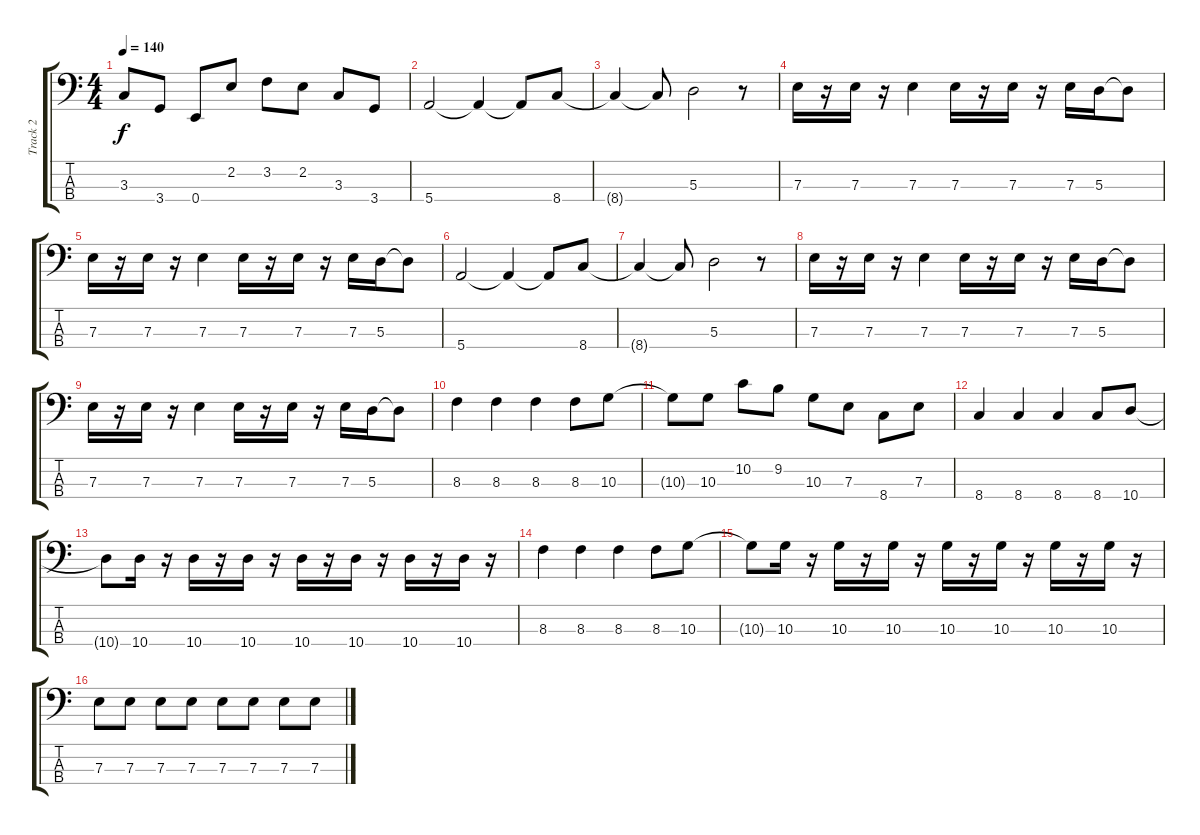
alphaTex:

\track ("Track 2" "Track 2") {instrument electricbassfinger}
\staff {score tabs}
\tuning (G2 D2 A1 E1) {hide}
\ts (4 4)
\tempo 140
\clef f4
\ks c
3.3.8{dy f} 3.4.8 0.4.8 2.2.8 3.2.8 2.2.8 3.3.8 3.4.8 |
5.4.2 5.4{t}.4 5.4{t}.8 8.4.8 |
8.4{t}.4 8.4{t}.8 5.3.2 r.8 |
7.3.16 r.16 7.3.16 r.16 7.3.4 7.3.16 r.16 7.3.16 r.16 7.3.16 5.3.16 5.3{t}.8 |
7.3.16 r.16 7.3.16 r.16 7.3.4 7.3.16 r.16 7.3.16 r.16 7.3.16 5.3.16 5.3{t}.8 |
5.4.2 5.4{t}.4 5.4{t}.8 8.4.8 |
8.4{t}.4 8.4{t}.8 5.3.2 r.8 |
7.3.16 r.16 7.3.16 r.16 7.3.4 7.3.16 r.16 7.3.16 r.16 7.3.16 5.3.16 5.3{t}.8 |
7.3.16 r.16 7.3.16 r.16 7.3.4 7.3.16 r.16 7.3.16 r.16 7.3.16 5.3.16 5.3{t}.8 |
8.3.4 8.3.4 8.3.4 8.3.8 10.3.8 |
10.3{t}.8 10.3.8 10.2.8 9.2.8 10.3.8 7.3.8 8.4.8 7.3.8 |
8.4.4 8.4.4 8.4.4 8.4.8 10.4.8 |
10.4{t}.8 10.4.16 r.16 10.4.16 r.16 10.4.16 r.16 10.4.16 r.16 10.4.16 r.16 10.4.16 r.16 10.4.16 r.16 |
8.3.4 8.3.4 8.3.4 8.3.8 10.3.8 |
10.3{t}.8 10.3.16 r.16 10.3.16 r.16 10.3.16 r.16 10.3.16 r.16 10.3.16 r.16 10.3.16 r.16 10.3.16 r.16 |
7.3.8 7.3.8 7.3.8 7.3.8 7.3.8 7.3.8 7.3.8 7.3.8
